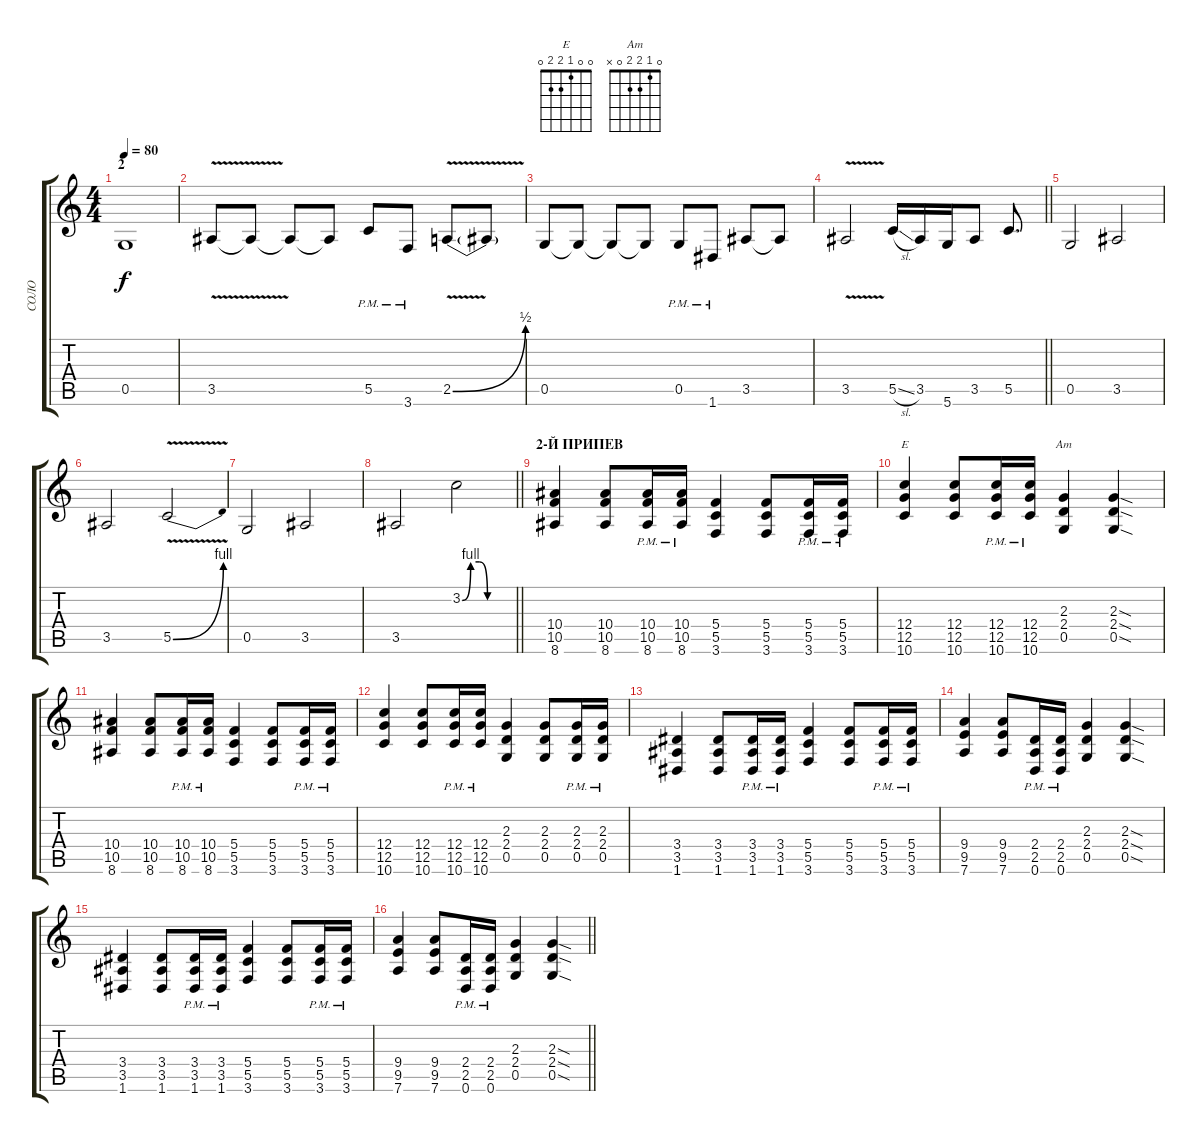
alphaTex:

\track ("СОЛО" "СОЛО") {instrument acousticguitarsteel}
\staff {score tabs}
\tuning (D4 A3 F3 C3 G2 D2) {hide}
\chord ("E" 0 0 1 2 2 0)
\chord ("Am" 0 1 2 2 0 x)
\ts (4 4)
\section ("" "2")
\tempo 80
\clef g2
\ks c
0.5.1{dy f} |
3.5{v}.8 3.5{t}.8 3.5{t}.8 3.5{t}.8 5.5{pm}.8 3.6{pm}.8 2.5{be (bend 0 0 60 2) v}.8 2.5{t}.8 |
0.5.8 0.5{t}.8 0.5{t}.8 0.5{t}.8 0.5{pm}.8 1.6{pm}.8 3.5.8 3.5{t}.8 |
\barLineRight lightlight
3.5{v}.2 5.5{sl}.16 3.5.16 5.6.16 3.5.8 5.5.8{d} |
0.5.2 3.5.2 |
3.5.2 5.5{be (bend 0 0 60 4) v}.2 |
0.5.2 3.5.2 |
\barLineRight lightlight
3.5.2 3.2{be (custom 0 0 10 4 20 4 30 0 60 0)}.2 |
\section ("" "2-Й ПРИПЕВ")
(10.4 10.5 8.6).4{instrument distortionguitar} (10.4 10.5 8.6).8 (10.4{pm} 10.5{pm} 8.6{pm}).16 (10.4{pm} 10.5{pm} 8.6{pm}).16 (5.4 5.5 3.6).4 (5.4 5.5 3.6).8 (5.4{pm} 5.5{pm} 3.6{pm}).16 (5.4{pm} 5.5{pm} 3.6{pm}).16 |
(12.4 12.5 10.6).4{ch "E"} (12.4 12.5 10.6).8 (12.4{pm} 12.5{pm} 10.6{pm}).16 (12.4{pm} 12.5{pm} 10.6{pm}).16 (2.3 2.4 0.5).4{ch "Am"} (2.3{sod} 2.4{sod} 0.5{sod}).4 |
(10.4 10.5 8.6).4{instrument distortionguitar} (10.4 10.5 8.6).8 (10.4{pm} 10.5{pm} 8.6{pm}).16 (10.4{pm} 10.5{pm} 8.6{pm}).16 (5.4 5.5 3.6).4 (5.4 5.5 3.6).8 (5.4{pm} 5.5{pm} 3.6{pm}).16 (5.4{pm} 5.5{pm} 3.6{pm}).16 |
(12.4 12.5 10.6).4 (12.4 12.5 10.6).8 (12.4{pm} 12.5{pm} 10.6{pm}).16 (12.4{pm} 12.5{pm} 10.6{pm}).16 (2.3 2.4 0.5).4 (2.3 2.4 0.5).8 (2.3{pm} 2.4{pm} 0.5{pm}).16 (2.3{pm} 2.4{pm} 0.5{pm}).16 |
(3.4 3.5 1.6).4{instrument distortionguitar} (3.4 3.5 1.6).8 (3.4{pm} 3.5{pm} 1.6{pm}).16 (3.4{pm} 3.5{pm} 1.6{pm}).16 (5.4 5.5 3.6).4 (5.4 5.5 3.6).8 (5.4{pm} 5.5{pm} 3.6{pm}).16 (5.4{pm} 5.5{pm} 3.6{pm}).16 |
(9.4 9.5 7.6).4 (9.4 9.5 7.6).8 (2.4{pm} 2.5{pm} 0.6{pm}).16 (2.4{pm} 2.5{pm} 0.6{pm}).16 (2.3 2.4 0.5).4 (2.3{sod} 2.4{sod} 0.5{sod}).4 |
(3.4 3.5 1.6).4 (3.4 3.5 1.6).8 (3.4{pm} 3.5{pm} 1.6{pm}).16 (3.4{pm} 3.5{pm} 1.6{pm}).16 (5.4 5.5 3.6).4 (5.4 5.5 3.6).8 (5.4{pm} 5.5{pm} 3.6{pm}).16 (5.4{pm} 5.5{pm} 3.6{pm}).16 |
\barLineRight lightlight
(9.4 9.5 7.6).4 (9.4 9.5 7.6).8 (2.4{pm} 2.5{pm} 0.6{pm}).16 (2.4{pm} 2.5{pm} 0.6{pm}).16 (2.3 2.4 0.5).4 (2.3{sod} 2.4{sod} 0.5{sod}).4
